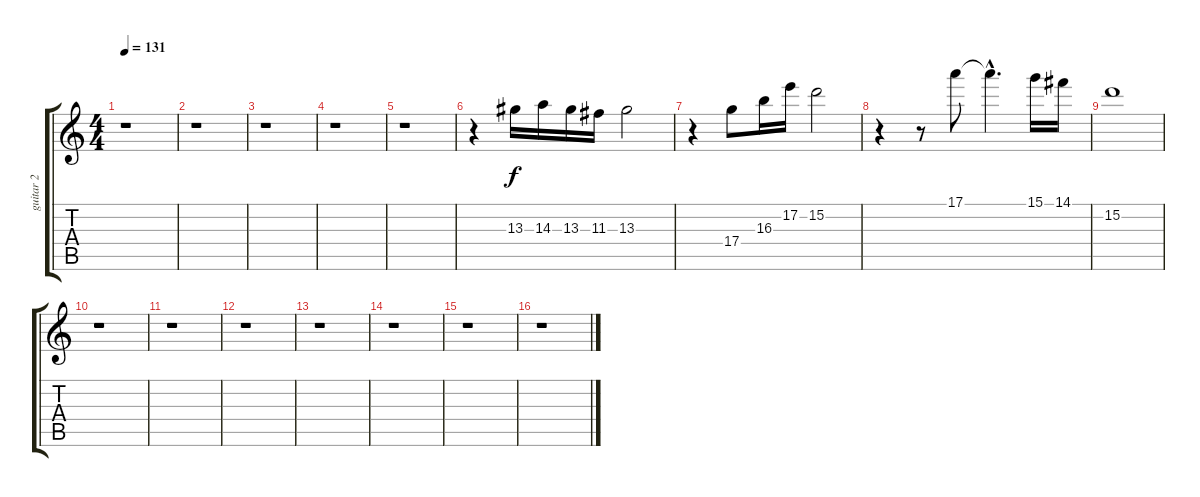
\track ("guitar 2" "guitar 2") {instrument distortionguitar}
\staff {score tabs}
\tuning (E4 B3 G3 D3 A2 E2) {hide}
\ts (4 4)
\tempo 131
\clef g2
\ks c
r.1{dy f} |
r.1 |
r.1 |
r.1 |
r.1 |
r.4 13.3.16 14.3.16 13.3.16 11.3.16 13.3.2 |
r.4 17.4.8 16.3.16 17.2.16 15.2.2 |
r.4 r.8 17.1.8 17.1{hac t}.4{d} 15.1.16 14.1.16 |
15.2.1 |
r.1 |
r.1 |
r.1 |
r.1 |
r.1 |
r.1 |
r.1
